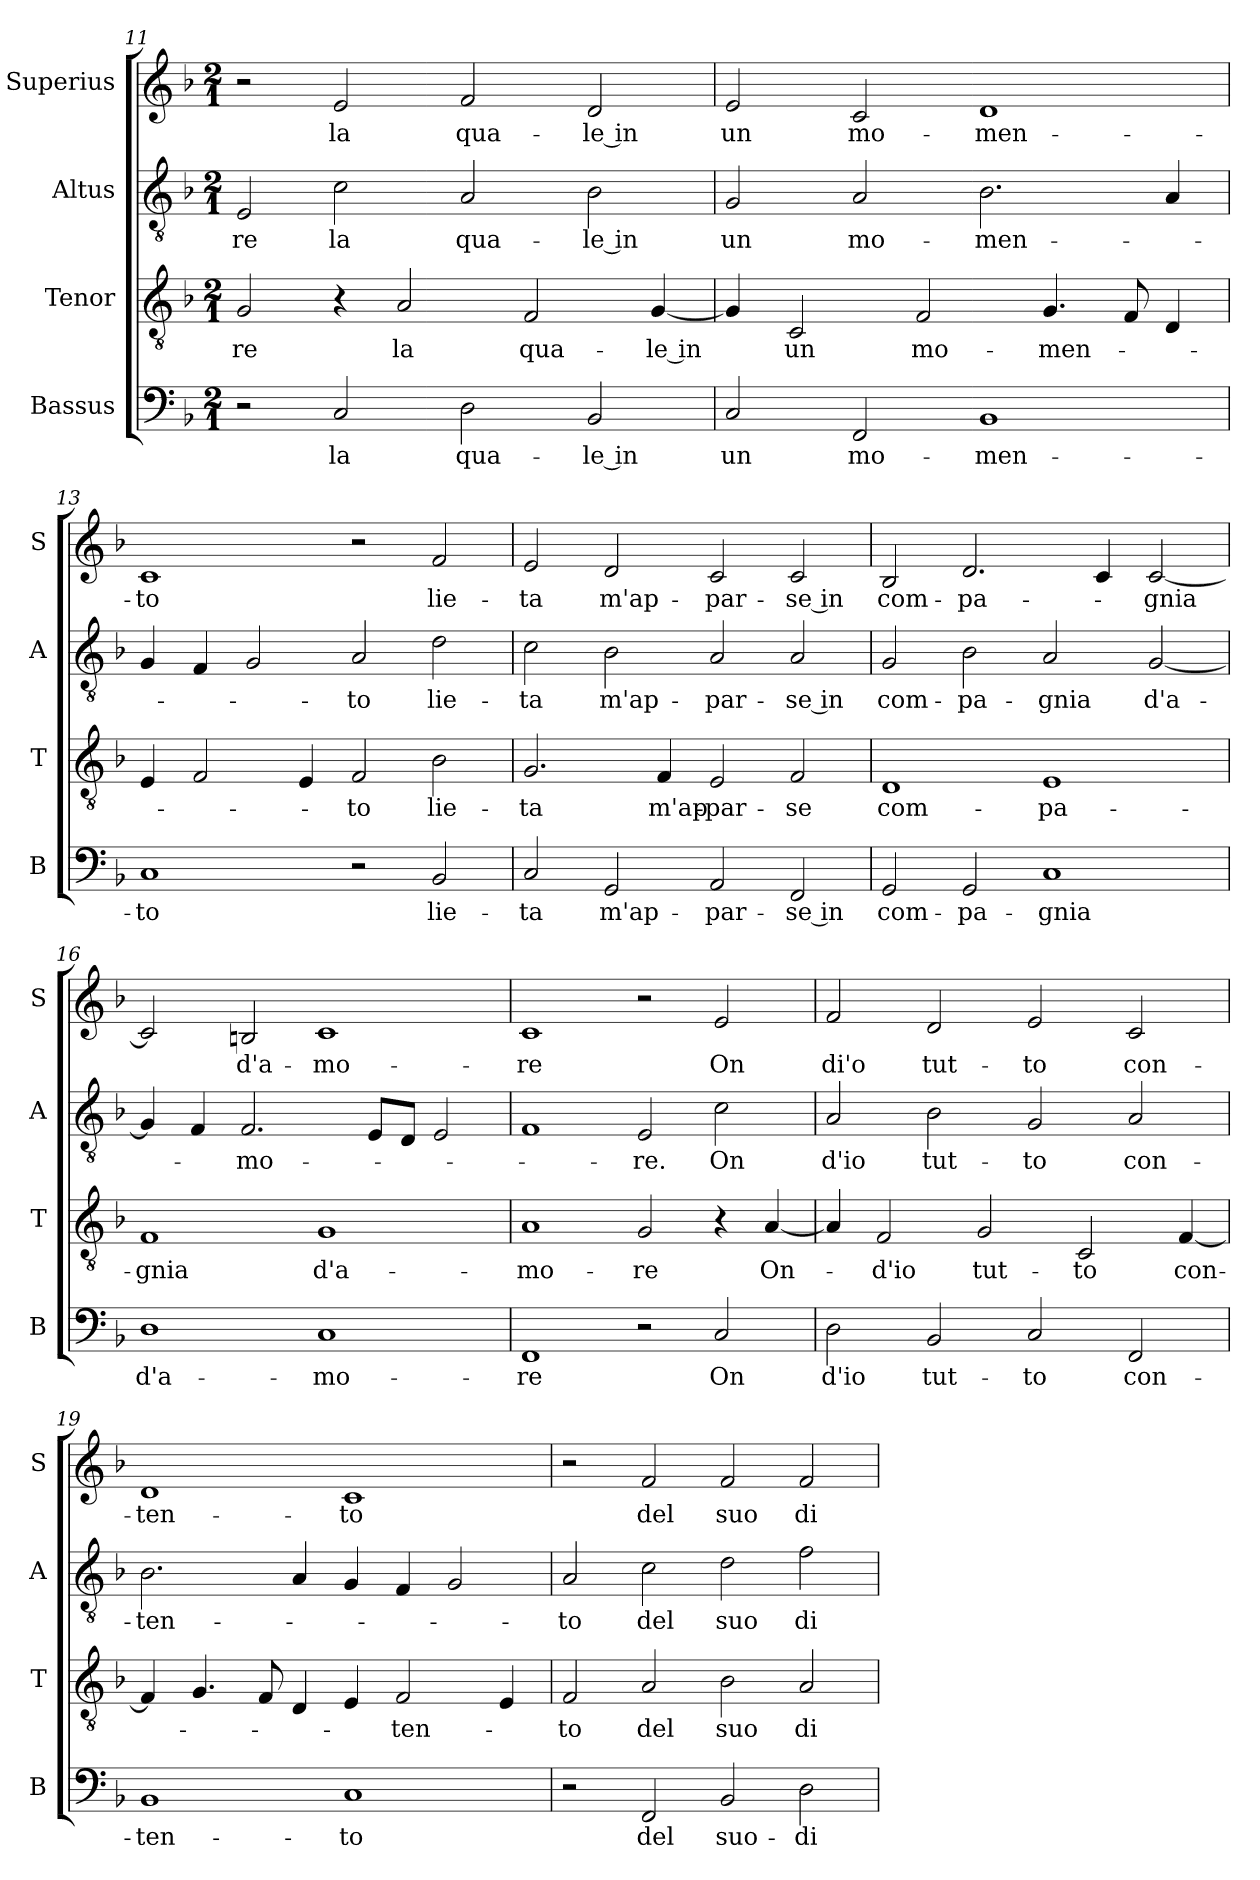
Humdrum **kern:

**kern	**text	**kern	**text	**kern	**text	**kern	**text
*part4	*part4	*part3	*part3	*part2	*part2	*part1	*part1
*staff4	*staff4	*staff3	*staff3	*staff2	*staff2	*staff1	*staff1
*I"Bassus	*	*I"Tenor	*	*I"Altus	*	*I"Superius	*
*I'B	*	*I'T	*	*I'A	*	*I'S	*
*clefF4	*	*clefGv2	*	*clefGv2	*	*clefG2	*
*k[b-]	*	*k[b-]	*	*k[b-]	*	*k[b-]	*
*F:	*	*F:	*	*F:	*	*F:	*
*M2/1	*	*M2/1	*	*M2/1	*	*M2/1	*
=11	=11	=11	=11	=11	=11	=11	=11
2r	.	2G	-re	2E	-re	2r	.
2C	la	4r	.	2c	la	2e	la
.	.	2A	la	.	.	.	.
2D	qua-	.	.	2A	qua-	2f	qua-
.	.	2F	qua-	.	.	.	.
2BB-	-le in	.	.	2B-	-le in	2d	-le in
.	.	[4G	-le in	.	.	.	.
=12	=12	=12	=12	=12	=12	=12	=12
2C	un	4G]	.	2G	un	2e	un
.	.	2C	un	.	.	.	.
2FF	mo-	.	.	2A	mo-	2c	mo-
.	.	2F	mo-	.	.	.	.
1BB-	-men-	.	.	2.B-	-men-	1d	-men-
.	.	4.G	-men-	.	.	.	.
.	.	8F	.	.	.	.	.
.	.	4D	.	4A	.	.	.
=13	=13	=13	=13	=13	=13	=13	=13
1C	-to	4E	.	4G	.	1c	-to
.	.	2F	.	4F	.	.	.
.	.	.	.	2G	.	.	.
.	.	4E	.	.	.	.	.
2r	.	2F	-to	2A	-to	2r	.
2BB-	lie-	2B-	lie-	2d	lie-	2f	lie-
=14	=14	=14	=14	=14	=14	=14	=14
2C	-ta	2.G	-ta	2c	-ta	2e	-ta
2GG	m'ap-	.	.	2B-	m'ap-	2d	m'ap-
.	.	4F	m'ap-	.	.	.	.
2AA	-par-	2E	-par-	2A	-par-	2c	-par-
2FF	-se in	2F	-se	2A	-se in	2c	-se in
=15	=15	=15	=15	=15	=15	=15	=15
2GG	com-	1D	com-	2G	com-	2B-	com-
2GG	-pa-	.	.	2B-	-pa-	2.d	-pa-
1C	-gnia	1E	-pa-	2A	-gnia	.	.
.	.	.	.	.	.	4c	.
.	.	.	.	[2G	d'a-	[2c	-gnia
=16	=16	=16	=16	=16	=16	=16	=16
1D	d'a-	1F	-gnia	4G]	.	2c]	.
.	.	.	.	4F	.	.	.
.	.	.	.	2.F	-mo-	2Bn	d'a-
1C	-mo-	1G	d'a-	.	.	1c	-mo-
.	.	.	.	8EL	.	.	.
.	.	.	.	8DJ	.	.	.
.	.	.	.	2E	.	.	.
=17	=17	=17	=17	=17	=17	=17	=17
1FF	-re	1A	-mo-	1F	.	1c	-re
2r	.	2G	-re	2E	-re.	2r	.
2C	On	4r	.	2c	On	2e	On
.	.	[4A	On-	.	.	.	.
=18	=18	=18	=18	=18	=18	=18	=18
2D	d'io	4A]	.	2A	d'io	2f	di'o
.	.	2F	-d'io	.	.	.	.
2BB-	tut-	.	.	2B-	tut-	2d	tut-
.	.	2G	tut-	.	.	.	.
2C	-to	.	.	2G	-to	2e	-to
.	.	2C	-to	.	.	.	.
2FF	con-	.	.	2A	con-	2c	con-
.	.	[4F	con-	.	.	.	.
=19	=19	=19	=19	=19	=19	=19	=19
1BB-	-ten-	4F]	.	2.B-	-ten-	1d	-ten-
.	.	4.G	.	.	.	.	.
.	.	8F	.	.	.	.	.
.	.	4D	.	4A	.	.	.
1C	-to	4E	.	4G	.	1c	-to
.	.	2F	-ten-	4F	.	.	.
.	.	.	.	2G	.	.	.
.	.	4E	.	.	.	.	.
=20	=20	=20	=20	=20	=20	=20	=20
2r	.	2F	-to	2A	-to	2r	.
2FF	del	2A	del	2c	del	2f	del
2BB-	suo-	2B-	suo	2d	suo	2f	suo
2D	-di-	2A	di-	2f	di-	2f	di-
=	=	=	=	=	=	=	=
*-	*-	*-	*-	*-	*-	*-	*-
